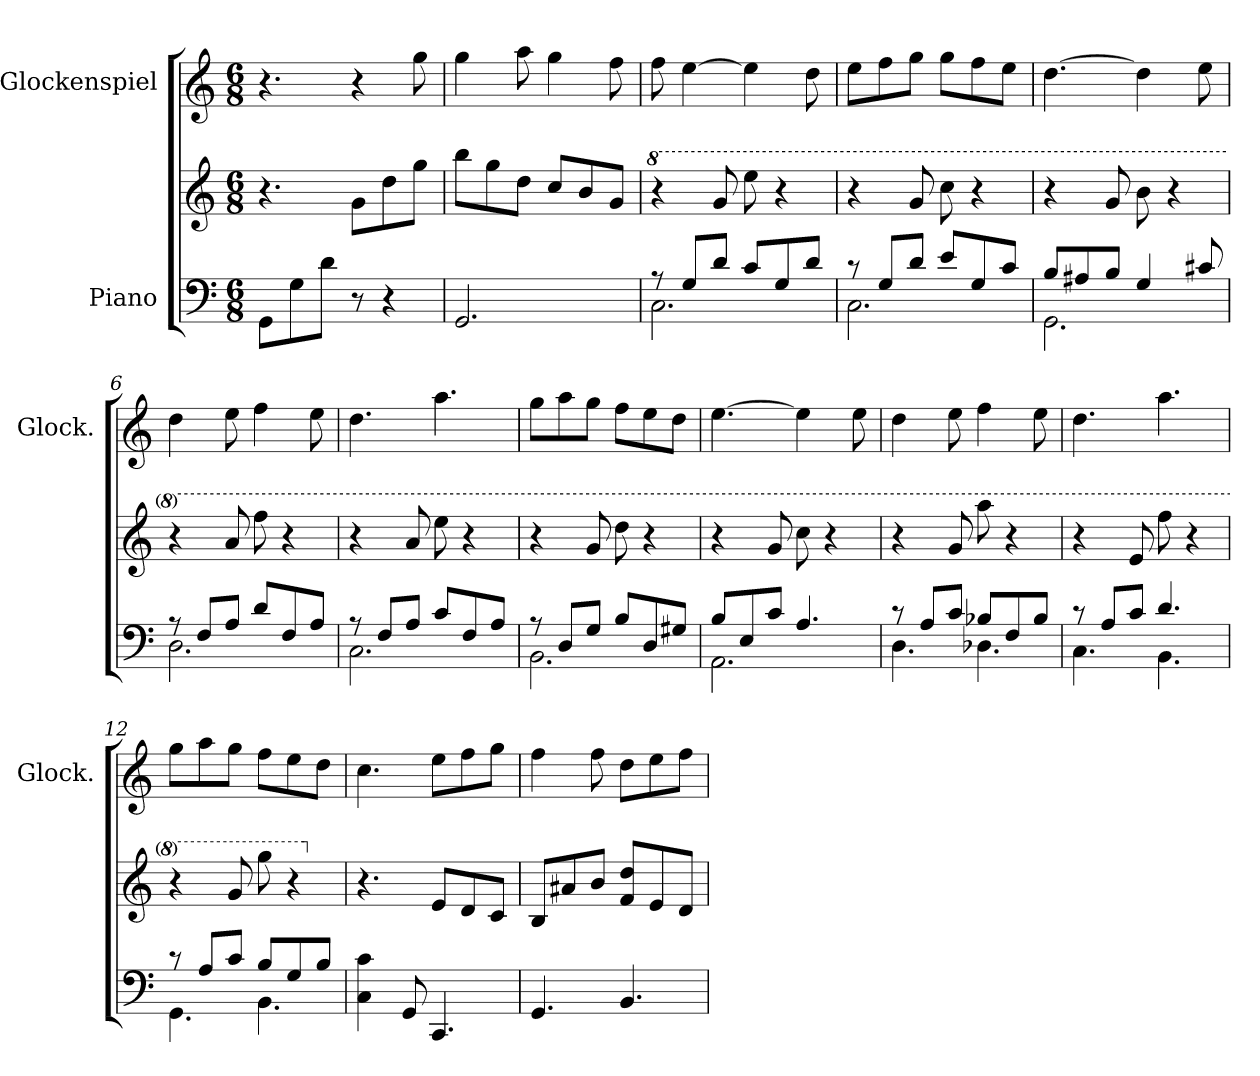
**kern	**kern	**kern
*part2	*part2	*part1
*staff3	*staff2	*staff1
*I"Piano	*	*I"Glockenspiel
*	*	*I'Glock.
*clefF4	*clefG2	*clefG2
*	*	*ITrd-14c-24
*k[]	*k[]	*k[]
*M6/8	*M6/8	*M6/8
*MM90	*MM90	*MM90
=1	=1	=1
8GG\L	4.r	4.r
8G\	.	.
8d\J	.	.
8r	8g\L	4r
4r	8dd\	.
.	8gg\J	8gggg\
=2	=2	=2
2.GG/	8bb\L	4gggg\
.	8gg\	.
.	8dd\J	8aaaa\
.	8cc/L	4gggg\
.	8b/	.
.	8g/J	8ffff\
=3	=3	=3
*^	*	*
*	*	*8va	*
8r	2.C\	4r	8ffff\
8G/L	.	.	[4eeee\
8d/J	.	8gg/	.
8c/L	.	8eee\	4eeee\]
8G/	.	4r	.
8d/J	.	.	8dddd\
=4	=4	=4	=4
8r	2.C\	4r	8eeee\L
8G/L	.	.	8ffff\
8d/J	.	8gg/	8gggg\J
8e/L	.	8ccc\	8gggg\L
8G/	.	4r	8ffff\
8c/J	.	.	8eeee\J
=5	=5	=5	=5
8B/L	2.GG\	4r	[4.dddd\
8A#X/	.	.	.
8B/J	.	8gg/	.
4G/	.	8bb\	4dddd\]
.	.	4r	.
8c#X/	.	.	8eeee\
=6	=6	=6	=6
8r	2.D\	4r	4dddd\
8F/L	.	.	.
8A/J	.	8aa/	8eeee\
8d/L	.	8fff\	4ffff\
8F/	.	4r	.
8A/J	.	.	8eeee\
!!LO:LB:g=z
=7	=7	=7	=7
8r	2.C\	4r	4.dddd\
8F/L	.	.	.
8A/J	.	8aa/	.
8c/L	.	8eee\	4.aaaa\
8F/	.	4r	.
8A/J	.	.	.
=8	=8	=8	=8
8r	2.BB\	4r	8gggg\L
8D/L	.	.	8aaaa\
8G/J	.	8gg/	8gggg\J
8B/L	.	8ddd\	8ffff\L
8D/	.	4r	8eeee\
8G#X/J	.	.	8dddd\J
=9	=9	=9	=9
8B/L	2.AA\	4r	[4.eeee\
8E/	.	.	.
8c/J	.	8gg/	.
4.A/	.	8ccc\	4eeee\]
.	.	4r	.
.	.	.	8eeee\
=10	=10	=10	=10
8r	4.D\	4r	4dddd\
8A/L	.	.	.
8c/J	.	8gg/	8eeee\
8B-X/L	4.D-X\	8aaa\	4ffff\
8F/	.	4r	.
8B-/J	.	.	8eeee\
=11	=11	=11	=11
8r	4.C\	4r	4.dddd\
8A/L	.	.	.
8c/J	.	8ee/	.
4.d/	4.BB\	8fff\	4.aaaa\
.	.	4r	.
=12	=12	=12	=12
8r	4.GG\	4r	8gggg\L
8A/L	.	.	8aaaa\
8c/J	.	8gg/	8gggg\J
8B/L	4.BB\	8ggg\	8ffff\L
8G/	.	4r	8eeee\
8B/J	.	.	8dddd\J
*v	*v	*	*
=13	=13	=13
*	*X8va	*
4C\ 4c\	4.r	4.cccc\
8GG/	.	.
4.CC/	8e/L	8eeee\L
.	8d/	8ffff\
.	8c/J	8gggg\J
!!LO:LB:g=z
=14	=14	=14
4.GG/	8B/L	4ffff\
.	8a#X/	.
.	8b/J	8ffff\
4.BB/	8f/ 8dd/L	8dddd\L
.	8e/	8eeee\
.	8d/J	8ffff\J
=	=	=
*-	*-	*-
